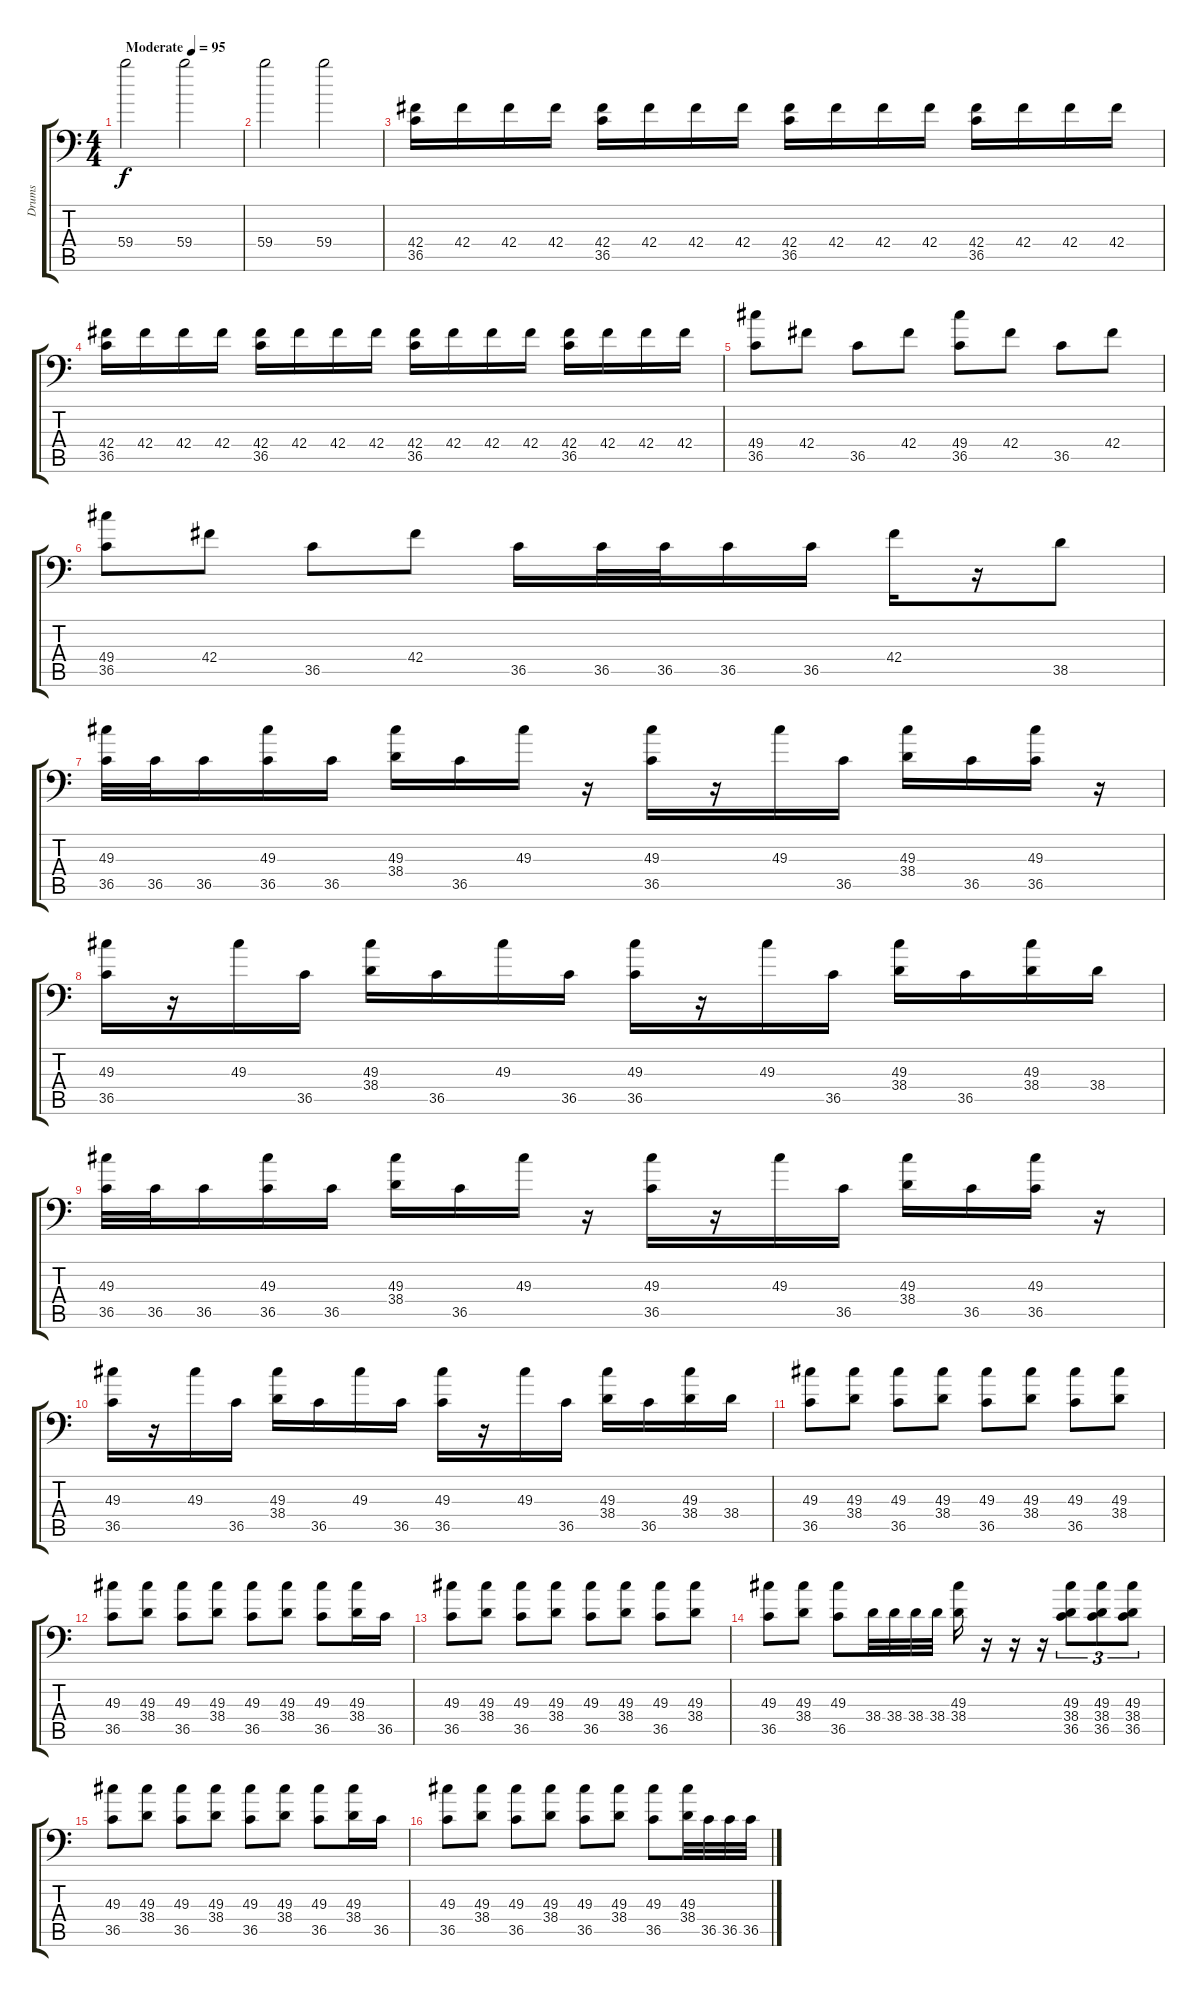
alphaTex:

\track ("Drums" "Drums") {instrument acousticgrandpiano}
\staff {score tabs}
\tuning (C-1 C-1 C-1 C-1 C-1 C-1) {hide}
\ts (4 4)
\tempo (95 "Moderate")
\clef f4
\ks c
59.4.2{dy f instrument acousticgrandpiano} 59.4.2 |
59.4.2 59.4.2 |
(42.4 36.5).16 42.4.16 42.4.16 42.4.16 (42.4 36.5).16 42.4.16 42.4.16 42.4.16 (42.4 36.5).16 42.4.16 42.4.16 42.4.16 (42.4 36.5).16 42.4.16 42.4.16 42.4.16 |
(42.4 36.5).16 42.4.16 42.4.16 42.4.16 (42.4 36.5).16 42.4.16 42.4.16 42.4.16 (42.4 36.5).16 42.4.16 42.4.16 42.4.16 (42.4 36.5).16 42.4.16 42.4.16 42.4.16 |
(49.4 36.5).8 42.4.8 36.5.8 42.4.8 (49.4 36.5).8 42.4.8 36.5.8 42.4.8 |
(49.4 36.5).8 42.4.8 36.5.8 42.4.8 36.5.16 36.5.32 36.5.32 36.5.16 36.5.16 42.4.16 r.16 38.5.8 |
(49.3 36.5).32 36.5.32 36.5.16 (49.3 36.5).16 36.5.16 (49.3 38.4).16 36.5.16 49.3.16 r.16 (49.3 36.5).16 r.16 49.3.16 36.5.16 (49.3 38.4).16 36.5.16 (49.3 36.5).16 r.16 |
(49.3 36.5).16 r.16 49.3.16 36.5.16 (49.3 38.4).16 36.5.16 49.3.16 36.5.16 (49.3 36.5).16 r.16 49.3.16 36.5.16 (49.3 38.4).16 36.5.16 (49.3 38.4).16 38.4.16 |
(49.3 36.5).32 36.5.32 36.5.16 (49.3 36.5).16 36.5.16 (49.3 38.4).16 36.5.16 49.3.16 r.16 (49.3 36.5).16 r.16 49.3.16 36.5.16 (49.3 38.4).16 36.5.16 (49.3 36.5).16 r.16 |
(49.3 36.5).16 r.16 49.3.16 36.5.16 (49.3 38.4).16 36.5.16 49.3.16 36.5.16 (49.3 36.5).16 r.16 49.3.16 36.5.16 (49.3 38.4).16 36.5.16 (49.3 38.4).16 38.4.16 |
(49.3 36.5).8 (49.3 38.4).8 (49.3 36.5).8 (49.3 38.4).8 (49.3 36.5).8 (49.3 38.4).8 (49.3 36.5).8 (49.3 38.4).8 |
(49.3 36.5).8 (49.3 38.4).8 (49.3 36.5).8 (49.3 38.4).8 (49.3 36.5).8 (49.3 38.4).8 (49.3 36.5).8 (49.3 38.4).16 36.5.16 |
(49.3 36.5).8 (49.3 38.4).8 (49.3 36.5).8 (49.3 38.4).8 (49.3 36.5).8 (49.3 38.4).8 (49.3 36.5).8 (49.3 38.4).8 |
(49.3 36.5).8 (49.3 38.4).8 (49.3 36.5).8 38.4.32 38.4.32 38.4.32 38.4.32 (49.3 38.4).16 r.16 r.16 r.16 (49.3 38.4 36.5).8{tu (3 2)} (49.3 38.4 36.5).8{tu (3 2)} (49.3 38.4 36.5).8{tu (3 2)} |
(49.3 36.5).8 (49.3 38.4).8 (49.3 36.5).8 (49.3 38.4).8 (49.3 36.5).8 (49.3 38.4).8 (49.3 36.5).8 (49.3 38.4).16 36.5.16 |
(49.3 36.5).8 (49.3 38.4).8 (49.3 36.5).8 (49.3 38.4).8 (49.3 36.5).8 (49.3 38.4).8 (49.3 36.5).8 (49.3 38.4).32 36.5.32 36.5.32 36.5.32
